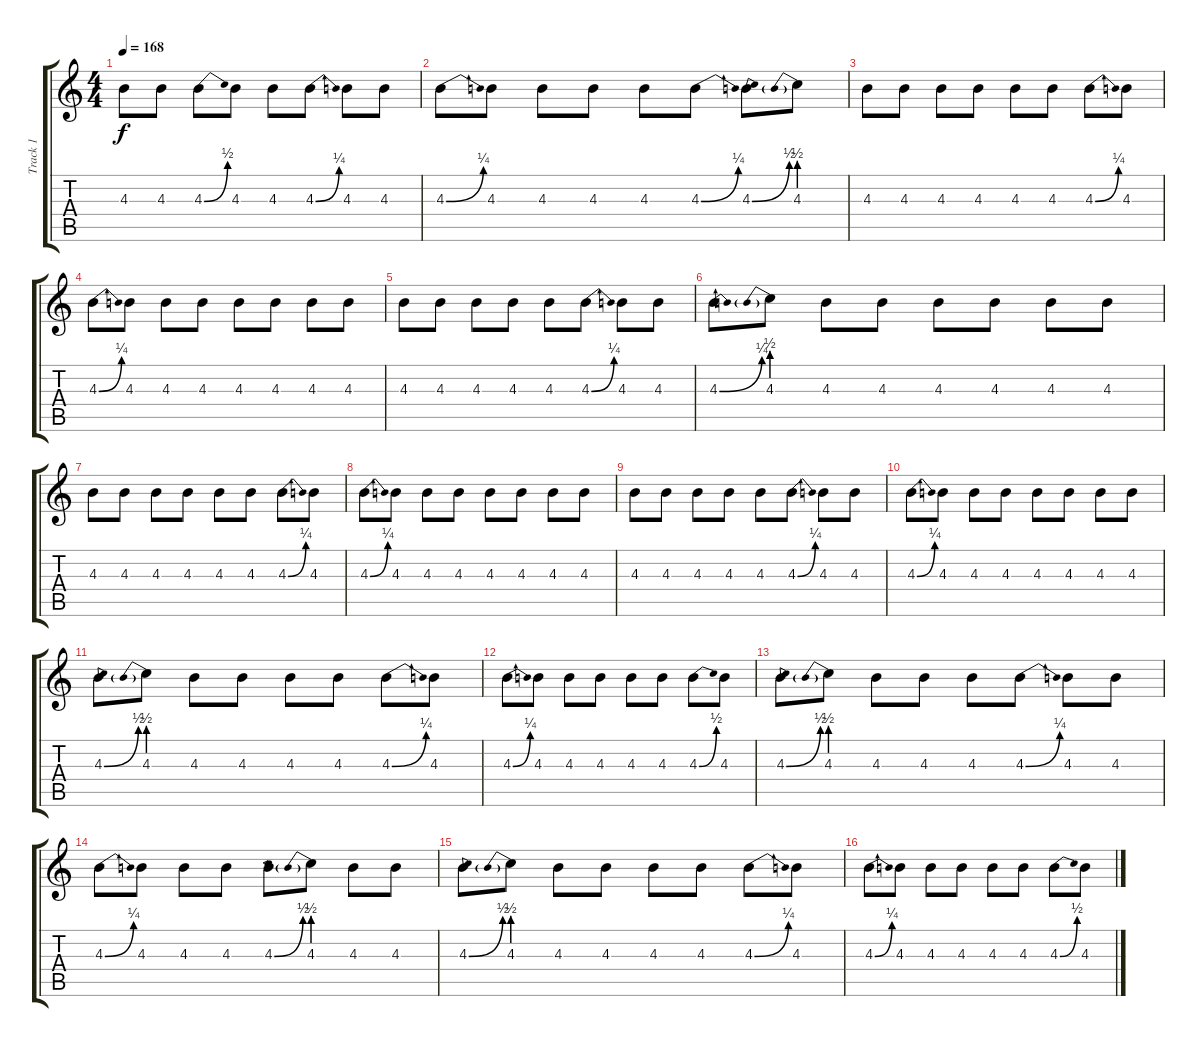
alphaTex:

\track ("Track 1" "Track 1") {instrument overdrivenguitar}
\staff {score tabs}
\tuning (E4 B3 G3 D3 A2 D2) {hide}
\ts (4 4)
\tempo 168
\clef g2
\ks c
4.3.8{dy f} 4.3.8 4.3{be (bend 0 0 60 2)}.8 4.3.8 4.3.8 4.3{be (bend 0 0 60 1)}.8 4.3.8 4.3.8 |
4.3{be (bend 0 0 60 1)}.8 4.3.8 4.3.8 4.3.8 4.3.8 4.3{be (bend 0 0 60 1)}.8 4.3{be (bend 0 0 60 2)}.8 4.3{be (prebend 0 2 60 2)}.8 |
4.3.8{volume 11 instrument overdrivenguitar} 4.3.8 4.3.8 4.3.8 4.3.8 4.3.8 4.3{be (bend 0 0 60 1)}.8 4.3.8 |
4.3{be (bend 0 0 60 1)}.8 4.3.8 4.3.8 4.3.8 4.3.8 4.3.8 4.3.8 4.3.8 |
4.3.8 4.3.8 4.3.8 4.3.8 4.3.8 4.3{be (bend 0 0 60 1)}.8 4.3.8 4.3.8 |
4.3{be (bend 0 0 60 1)}.8 4.3{be (prebend 0 2 60 2)}.8 4.3.8 4.3.8 4.3.8 4.3.8 4.3.8 4.3.8 |
4.3.8{volume 11 instrument overdrivenguitar} 4.3.8 4.3.8 4.3.8 4.3.8 4.3.8 4.3{be (bend 0 0 60 1)}.8 4.3.8 |
4.3{be (bend 0 0 60 1)}.8 4.3.8 4.3.8 4.3.8 4.3.8 4.3.8 4.3.8 4.3.8 |
4.3.8 4.3.8 4.3.8 4.3.8 4.3.8 4.3{be (bend 0 0 60 1)}.8 4.3.8 4.3.8 |
4.3{be (bend 0 0 60 1)}.8 4.3.8 4.3.8 4.3.8 4.3.8 4.3.8 4.3.8 4.3.8 |
4.3{be (bend 0 0 60 2)}.8{volume 11 instrument overdrivenguitar} 4.3{be (prebend 0 2 60 2)}.8 4.3.8 4.3.8 4.3.8 4.3.8 4.3{be (bend 0 0 60 1)}.8 4.3.8 |
4.3{be (bend 0 0 60 1)}.8 4.3.8 4.3.8 4.3.8 4.3.8 4.3.8 4.3{be (bend 0 0 60 2)}.8 4.3.8 |
4.3{be (bend 0 0 60 2)}.8 4.3{be (prebend 0 2 60 2)}.8 4.3.8 4.3.8 4.3.8 4.3{be (bend 0 0 60 1)}.8 4.3.8 4.3.8 |
4.3{be (bend 0 0 60 1)}.8 4.3.8 4.3.8 4.3.8 4.3{be (bend 0 0 60 2)}.8 4.3{be (prebend 0 2 60 2)}.8 4.3.8 4.3.8 |
4.3{be (bend 0 0 60 2)}.8{volume 11 instrument overdrivenguitar} 4.3{be (prebend 0 2 60 2)}.8 4.3.8 4.3.8 4.3.8 4.3.8 4.3{be (bend 0 0 60 1)}.8 4.3.8 |
4.3{be (bend 0 0 60 1)}.8 4.3.8 4.3.8 4.3.8 4.3.8 4.3.8 4.3{be (bend 0 0 60 2)}.8 4.3.8
